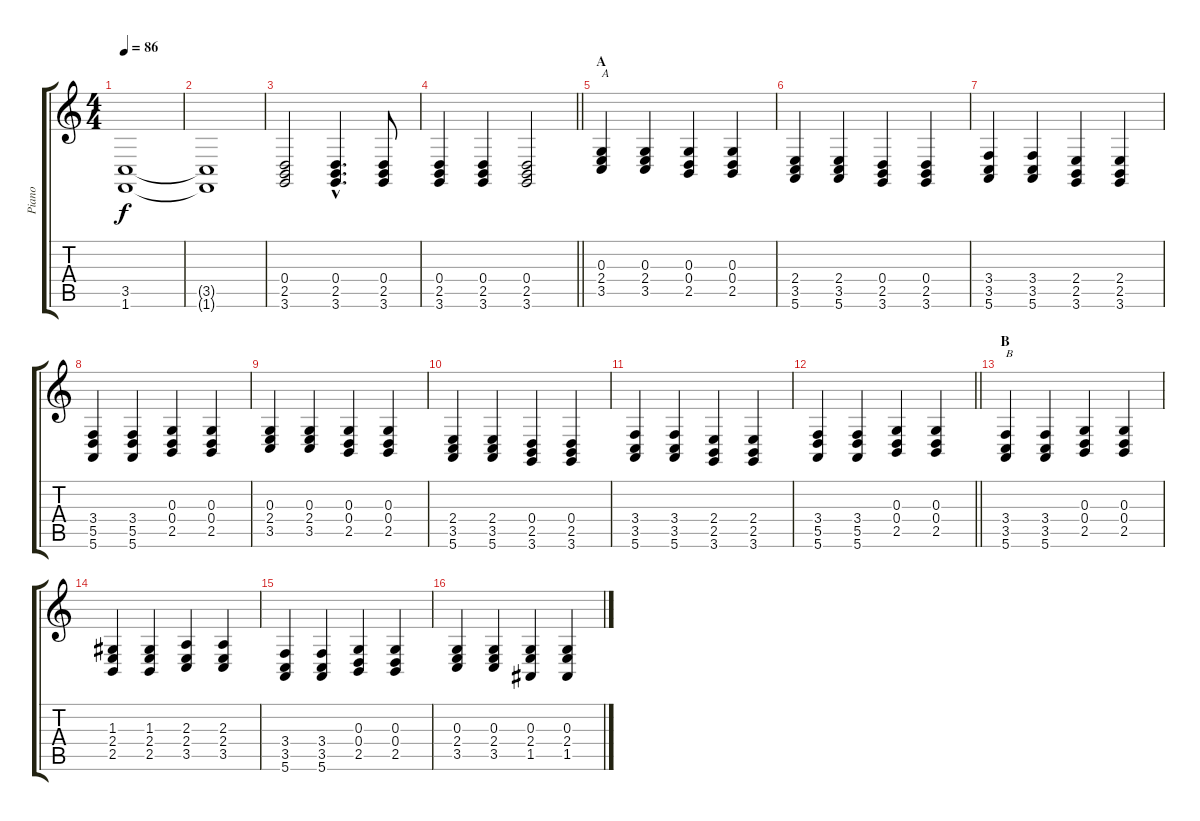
\track ("Piano" "Piano") {instrument acousticgrandpiano}
\staff {score tabs}
\tuning (E4 B3 G3 D3 A2 E2) {hide}
\ts (4 4)
\tempo 86
\clef g2
\ks c
(3.5 1.6).1{dy f} |
(3.5{t} 1.6{t}).1 |
(0.4 2.5 3.6).2 (0.4{hac} 2.5{hac} 3.6{hac}).4{d} (0.4 2.5 3.6).8 |
\barLineRight lightlight
(0.4 2.5 3.6).4 (0.4 2.5 3.6).4 (0.4 2.5 3.6).2 |
\section ("" "A")
(0.3 2.4 3.5).4{txt "A"} (0.3 2.4 3.5).4 (0.3 0.4 2.5).4 (0.3 0.4 2.5).4 |
(2.4 3.5 5.6).4 (2.4 3.5 5.6).4 (0.4 2.5 3.6).4 (0.4 2.5 3.6).4 |
(3.4 3.5 5.6).4 (3.4 3.5 5.6).4 (2.4 2.5 3.6).4 (2.4 2.5 3.6).4 |
(3.4 5.5 5.6).4 (3.4 5.5 5.6).4 (0.3 0.4 2.5).4 (0.3 0.4 2.5).4 |
(0.3 2.4 3.5).4 (0.3 2.4 3.5).4 (0.3 0.4 2.5).4 (0.3 0.4 2.5).4 |
(2.4 3.5 5.6).4 (2.4 3.5 5.6).4 (0.4 2.5 3.6).4 (0.4 2.5 3.6).4 |
(3.4 3.5 5.6).4 (3.4 3.5 5.6).4 (2.4 2.5 3.6).4 (2.4 2.5 3.6).4 |
\barLineRight lightlight
(3.4 5.5 5.6).4 (3.4 5.5 5.6).4 (0.3 0.4 2.5).4 (0.3 0.4 2.5).4 |
\section ("" "B")
(3.4 3.5 5.6).4{txt "B"} (3.4 3.5 5.6).4 (0.3 0.4 2.5).4 (0.3 0.4 2.5).4 |
(1.3 2.4 2.5).4 (1.3 2.4 2.5).4 (2.3 2.4 3.5).4 (2.3 2.4 3.5).4 |
(3.4 3.5 5.6).4 (3.4 3.5 5.6).4 (0.3 0.4 2.5).4 (0.3 0.4 2.5).4 |
(0.3 2.4 3.5).4 (0.3 2.4 3.5).4 (0.3 2.4 1.5).4 (0.3 2.4 1.5).4
